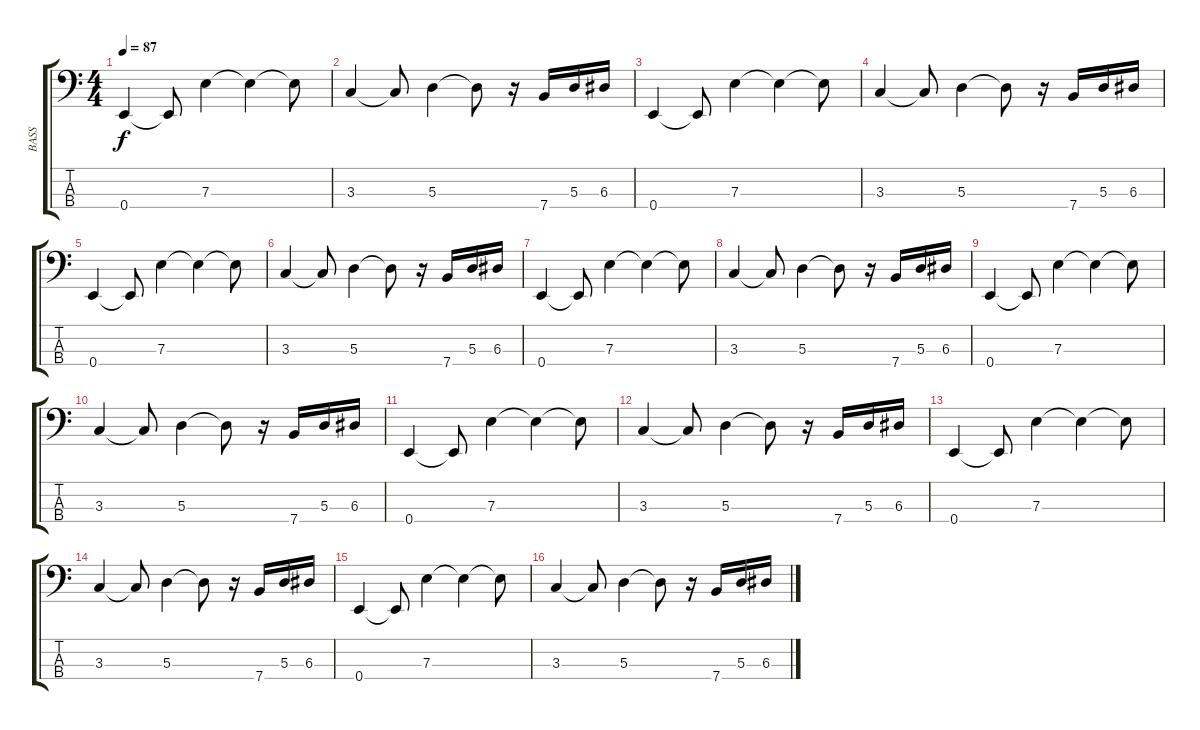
\track ("BASS" "BASS") {instrument electricbassfinger}
\staff {score tabs}
\tuning (G2 D2 A1 E1) {hide}
\ts (4 4)
\tempo 87
\clef f4
\ks c
0.4.4{dy f} 0.4{t}.8 7.3.4 7.3{t}.4 7.3{t}.8 |
3.3.4 3.3{t}.8 5.3.4 5.3{t}.8 r.16 7.4.16 5.3.16 6.3.16 |
0.4.4 0.4{t}.8 7.3.4 7.3{t}.4 7.3{t}.8 |
3.3.4 3.3{t}.8 5.3.4 5.3{t}.8 r.16 7.4.16 5.3.16 6.3.16 |
0.4.4 0.4{t}.8 7.3.4 7.3{t}.4 7.3{t}.8 |
3.3.4 3.3{t}.8 5.3.4 5.3{t}.8 r.16 7.4.16 5.3.16 6.3.16 |
0.4.4 0.4{t}.8 7.3.4 7.3{t}.4 7.3{t}.8 |
3.3.4 3.3{t}.8 5.3.4 5.3{t}.8 r.16 7.4.16 5.3.16 6.3.16 |
0.4.4 0.4{t}.8 7.3.4 7.3{t}.4 7.3{t}.8 |
3.3.4 3.3{t}.8 5.3.4 5.3{t}.8 r.16 7.4.16 5.3.16 6.3.16 |
0.4.4 0.4{t}.8 7.3.4 7.3{t}.4 7.3{t}.8 |
3.3.4 3.3{t}.8 5.3.4 5.3{t}.8 r.16 7.4.16 5.3.16 6.3.16 |
0.4.4 0.4{t}.8 7.3.4 7.3{t}.4 7.3{t}.8 |
3.3.4 3.3{t}.8 5.3.4 5.3{t}.8 r.16 7.4.16 5.3.16 6.3.16 |
0.4.4 0.4{t}.8 7.3.4 7.3{t}.4 7.3{t}.8 |
3.3.4 3.3{t}.8 5.3.4 5.3{t}.8 r.16 7.4.16 5.3.16 6.3.16
